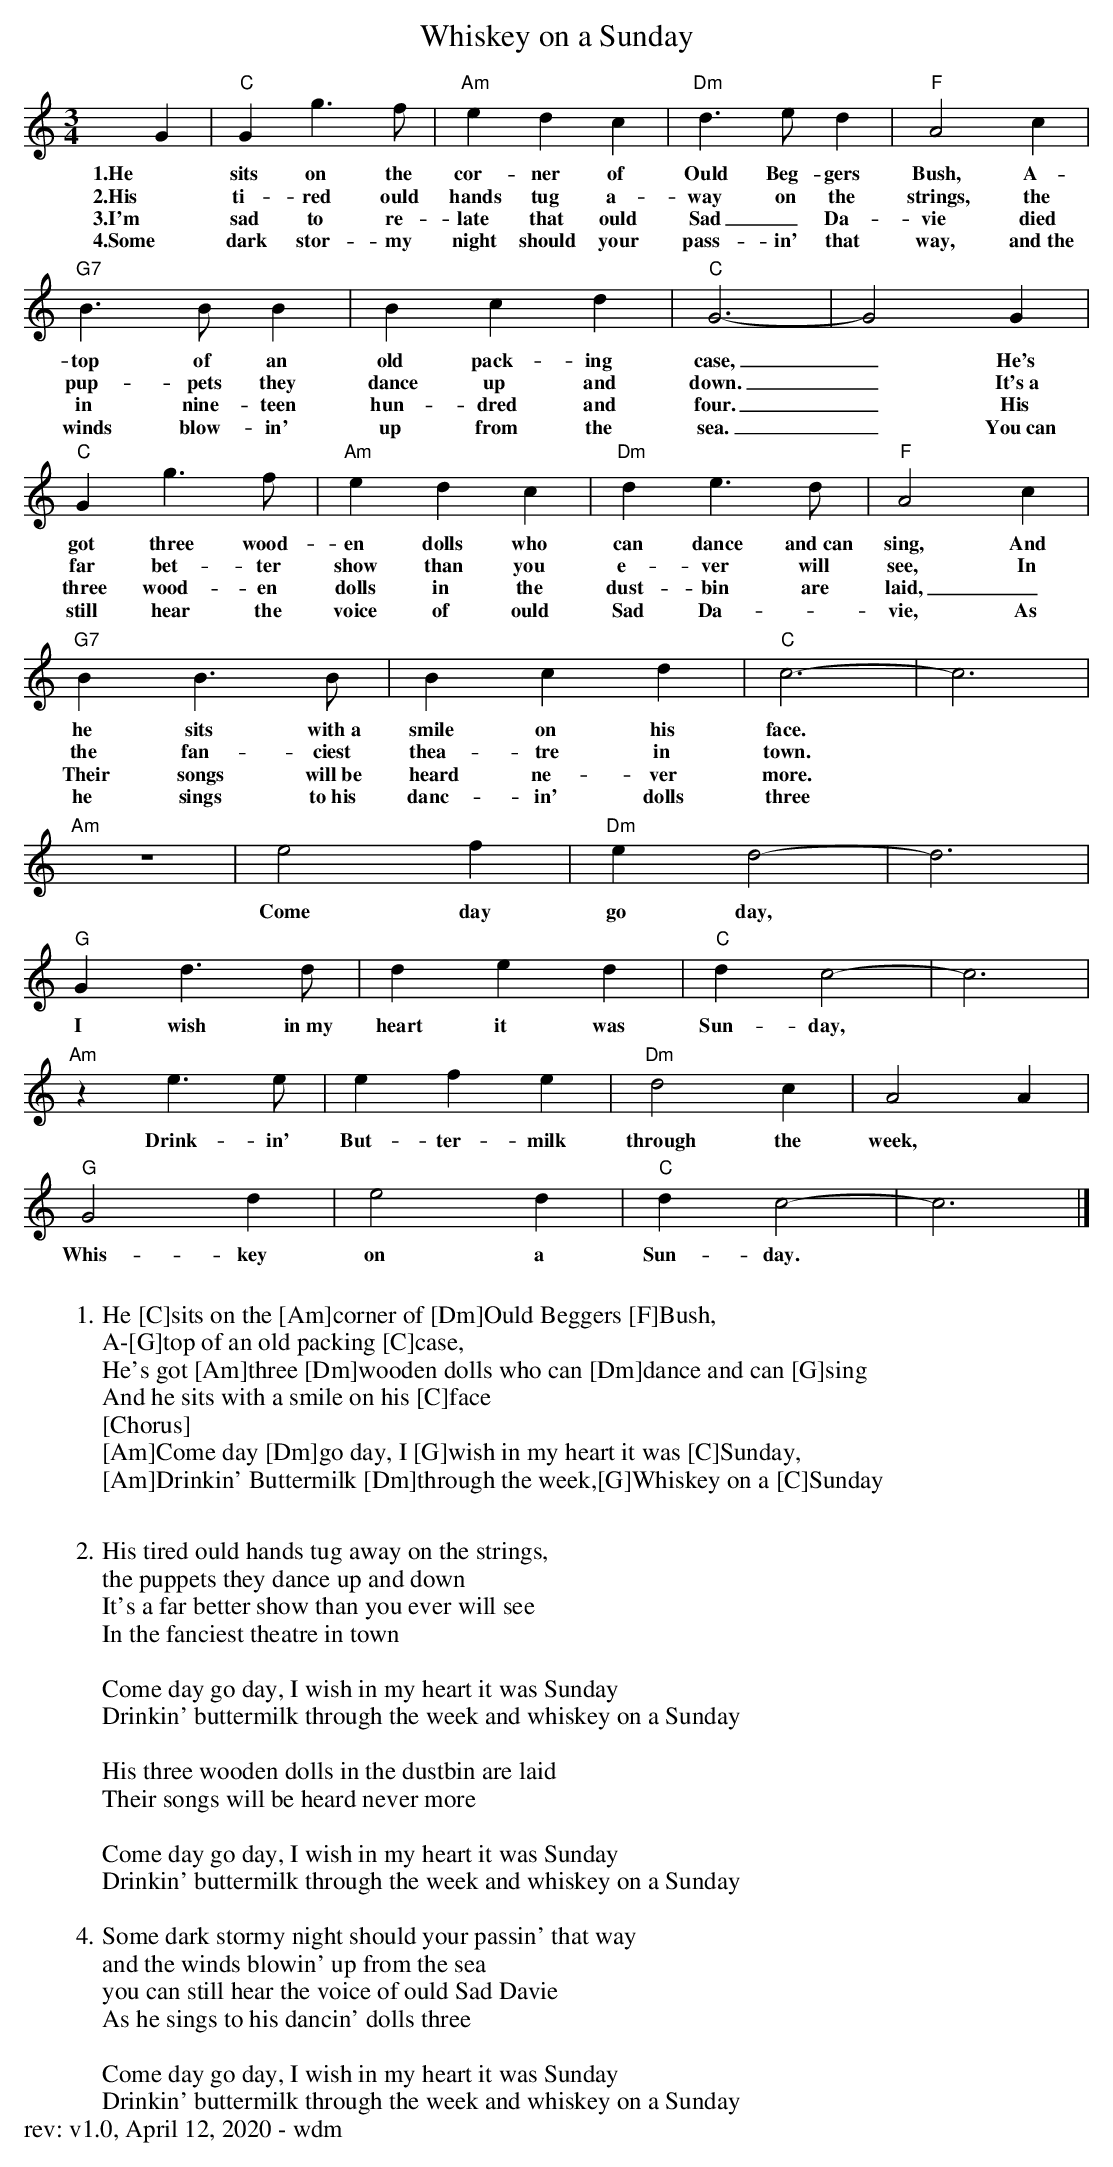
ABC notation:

X:1
T: Whiskey on a Sunday
M:3/4
L:1/8
K:C
G2 |\
w:1.He
w:2.His
w:3.I'm
w:4.Some
"C"G2 g3f  | "Am"e2 d2 c2 | "Dm"d3e d2 | "F"A4 c2 |
w:sits on the cor-ner of Ould Beg-gers Bush, A-
w:ti-red ould hands tug a-way on the strings, the
w:sad to re-late that ould Sad_ Da-vie died
w:dark stor-my night should your pass-in' that way, and~the
"G7"B3B B2 | B2 c2 d2 | "C"G6-     | G4 G2 |
w:top of an old pack-ing case,_ He's
w:pup-pets they dance up and down._ It's~a
w:in nine-teen hun-dred and four._ His
w:winds blow-in' up from the sea._ You~can
"C"G2 g3f     | "Am"e2 d2 c2 | "Dm"d2 e3d | "F"A4 c2 |
w:got three wood-en dolls who can dance and~can sing, And
w:far bet-ter show than you e-ver will see, In
w:three wood-en dolls in the dust-bin are laid, _
w:still hear the voice of ould Sad Da-_vie, As
"G7"B2 B3B | B2 c2 d2 | "C"c6-     | c6 |
w:he sits with~a smile on his face.
w:the fan-ciest thea-tre in town.
w:Their songs will~be heard ne-ver more.
w:he sings to~his danc-in' dolls three
"Am"z6     | e4 f2    | "Dm"e2 d4- | d6 |
w:Come day go day,
"G"G2 d3d | d2 e2 d2 | "C"d2 c4-  | c6 |
w:I wish in~my heart it was Sun-day,
"Am" z2    e3e | e2 f2 e2 | "Dm"d4 c2  | A4 A2 |
w:Drink-in' But-ter-milk through the week,
"G"G4 d2  | e4 d2    | "C"d2 c4-  | c6 |]
w:Whis-key on a Sun-day.
W:
W:1.He [C]sits on the [Am]corner of [Dm]Ould Beggers [F]Bush,
W:A-[G]top of an old packing [C]case,
W:He's got [Am]three [Dm]wooden dolls who can [Dm]dance and can [G]sing
W:And he sits with a smile on his [C]face
W:[Chorus]
W:[Am]Come day [Dm]go day, I [G]wish in my heart it was [C]Sunday,
W:[Am]Drinkin' Buttermilk [Dm]through the week,[G]Whiskey on a [C]Sunday
W:
W:2.His tired ould hands tug away on the strings,
W:the puppets they dance up and down
W:It's a far better show than you ever will see
W:In the fanciest theatre in town
W:
W:Come day go day, I wish in my heart it was Sunday
W:Drinkin' buttermilk through the week and whiskey on a Sunday
W:
W:His three wooden dolls in the dustbin are laid
W:Their songs will be heard never more
W:
W:Come day go day, I wish in my heart it was Sunday
W:Drinkin' buttermilk through the week and whiskey on a Sunday
W:
W:4.Some dark stormy night should your passin' that way
W:and the winds blowin' up from the sea
W:you can still hear the voice of ould Sad Davie
W:As he sings to his dancin' dolls three
W:
W:Come day go day, I wish in my heart it was Sunday
W:Drinkin' buttermilk through the week and whiskey on a Sunday
